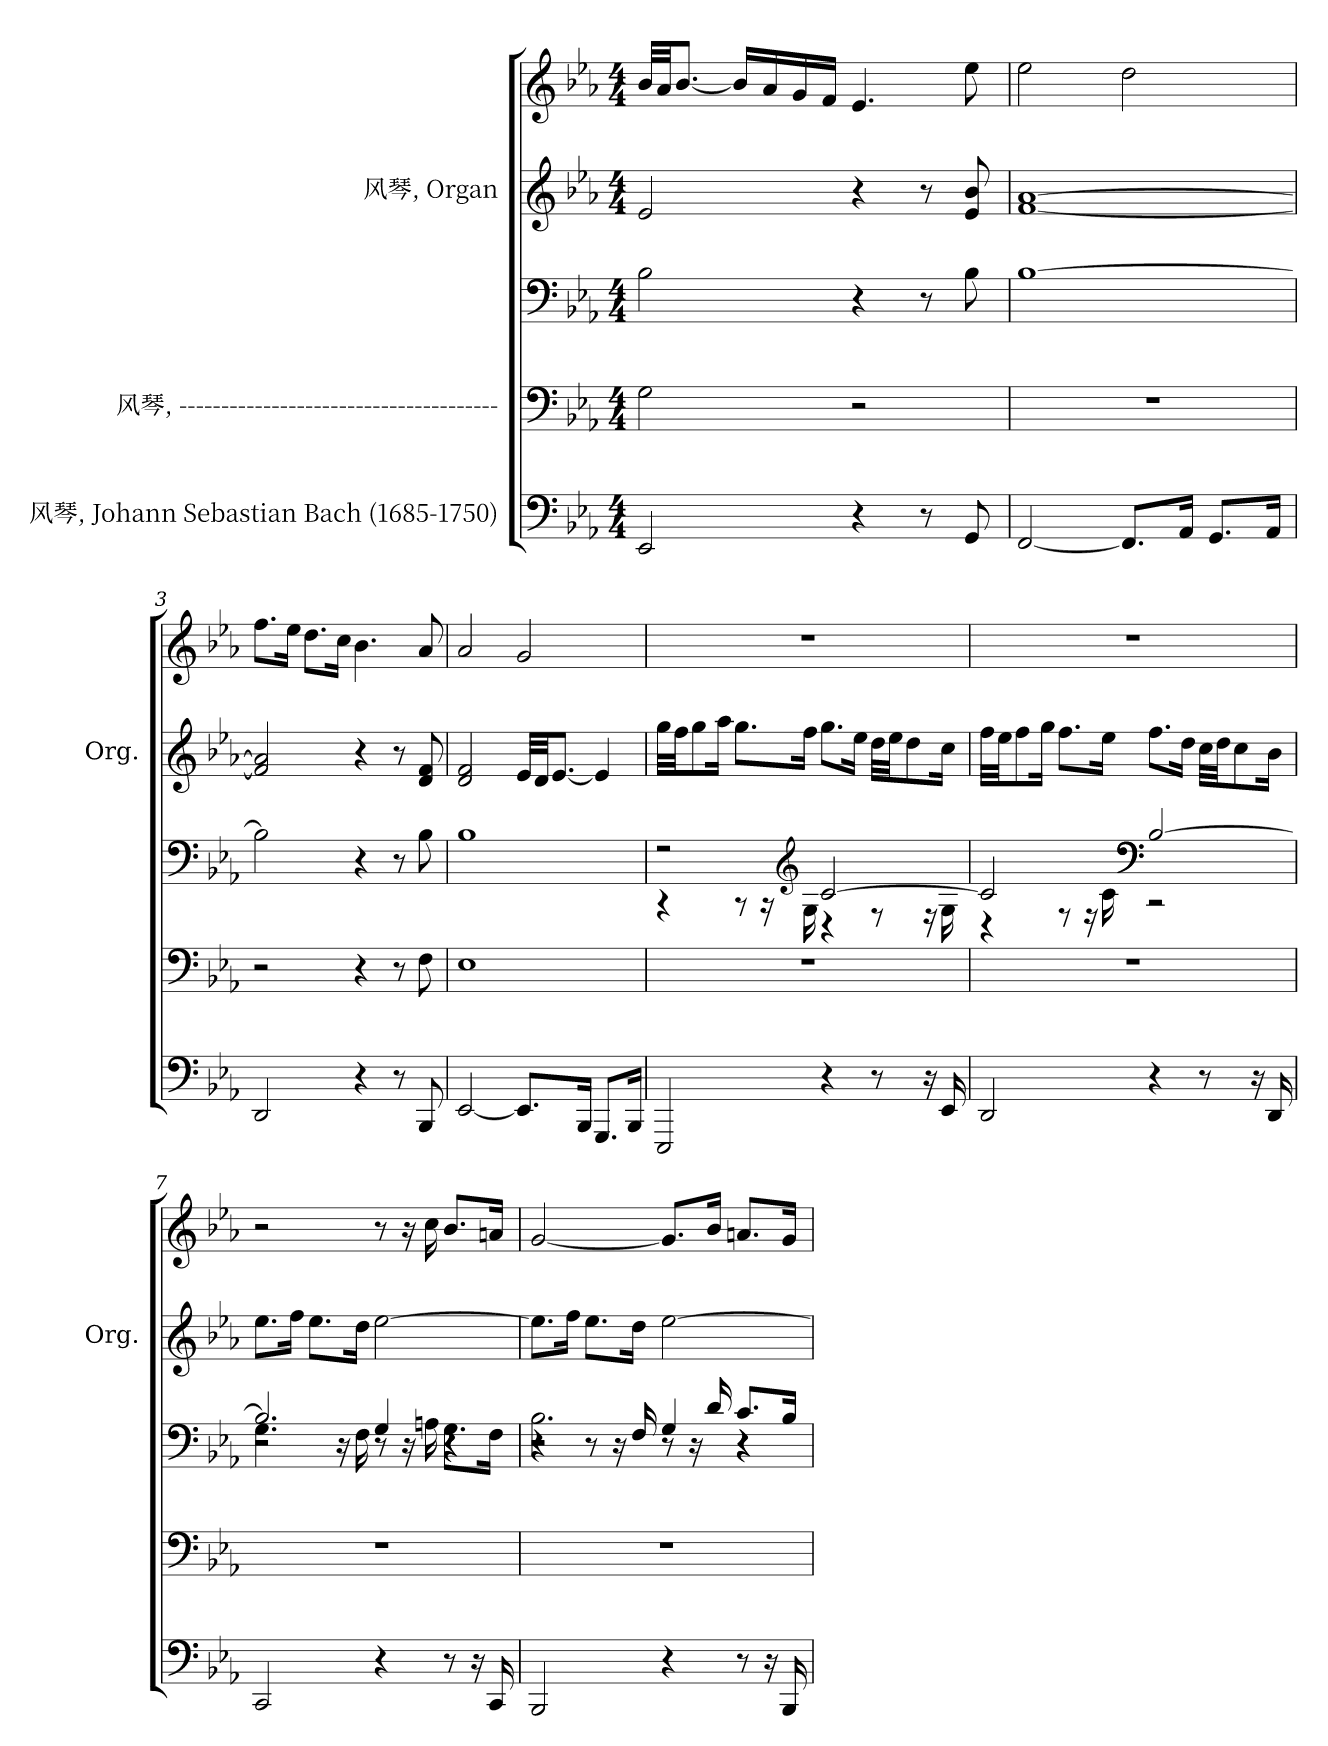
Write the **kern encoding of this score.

**kern	**kern	**kern	**kern	**kern
*part3	*part2	*part2	*part1	*part1
*staff5	*staff4	*staff3	*staff2	*staff1
*I"风琴, Johann Sebastian Bach   (1685-1750)	*I"风琴, --------------------------------------	*	*I"风琴, Organ	*
*	*	*	*I'Org.	*
*clefF4	*clefF4	*clefF4	*clefG2	*clefG2
*k[b-e-a-]	*k[b-e-a-]	*k[b-e-a-]	*k[b-e-a-]	*k[b-e-a-]
*M4/4	*M4/4	*M4/4	*M4/4	*M4/4
*MM100	*MM100	*MM100	*MM100	*MM100
=1	=1	=1	=1	=1
2EE-/	2G\	2B-\	2e-/	32b-/LLL
.	.	.	.	32a-/JJ
.	.	.	.	[8.b-/J
.	.	.	.	16b-/LL]
.	.	.	.	16a-/
.	.	.	.	16g/
.	.	.	.	16f/JJ
4r	2r	4r	4r	4.e-/
8r	.	8r	8r	.
8GG/	.	8B-\	8e-/ 8b-/	8ee-\
=2	=2	=2	=2	=2
[2FF/	1r	[1B-	[1f [1a-	2ee-\
8.FF/L]	.	.	.	2dd\
16AA-/Jk	.	.	.	.
8.GG/L	.	.	.	.
16AA-/Jk	.	.	.	.
!!LO:LB:g=z
=3	=3	=3	=3	=3
2DD/	2r	2B-\]	2f/] 2a-/]	8.ff\L
.	.	.	.	16ee-\Jk
.	.	.	.	8.dd\L
.	.	.	.	16cc\Jk
4r	4r	4r	4r	4.b-\
8r	8r	8r	8r	.
8BBB-/	8F\	8B-\	8d/ 8f/	8a-/
=4	=4	=4	=4	=4
[2EE-/	1E-	1B-	2d/ 2f/	2a-/
8.EE-/L]	.	.	32e-/LLL	2g/
.	.	.	32d/JJ	.
.	.	.	[8.e-/J	.
16BBB-/Jk	.	.	.	.
8.GGG/L	.	.	4e-/]	.
16BBB-/Jk	.	.	.	.
=5	=5	=5	=5	=5
*	*	*^	*	*
2EEE-/	1r	2r	4r	32gg\LLL	1r
.	.	.	.	32ff\JJ	.
.	.	.	.	8gg\	.
.	.	.	.	16aa-\Jk	.
.	.	.	8r	8.gg\L	.
.	.	.	16r	.	.
*	*	*clefG2	*	*	*
.	.	.	16G\	16ff\Jk	.
4r	.	[2c/	4r	8.gg\L	.
.	.	.	.	16ee-\Jk	.
8r	.	.	8r	32dd\LLL	.
.	.	.	.	32ee-\JJ	.
.	.	.	.	8dd\	.
16r	.	.	16r	.	.
16EE-/	.	.	16G\	16cc\Jk	.
!!LO:PB:g=z
=6	=6	=6	=6	=6	=6
2DD/	1r	2c/]	4r	32ff\LLL	1r
.	.	.	.	32ee-\JJ	.
.	.	.	.	8ff\	.
.	.	.	.	16gg\Jk	.
.	.	.	8r	8.ff\L	.
.	.	.	16r	.	.
.	.	.	16c\	16ee-\Jk	.
*	*	*clefF4	*	*	*
4r	.	[2B-/	2r	8.ff\L	.
.	.	.	.	16dd\Jk	.
8r	.	.	.	32cc\LLL	.
.	.	.	.	32dd\JJ	.
.	.	.	.	8cc\	.
16r	.	.	.	.	.
16DD/	.	.	.	16b-\Jk	.
=7	=7	=7	=7	=7	=7
*	*	*	*^	*	*
2CC/	1r	2.B-/]	4.G\	2r	8.ee-\L	2r
.	.	.	.	.	16ff\Jk	.
.	.	.	.	.	8.ee-\L	.
.	.	.	16r	.	.	.
.	.	.	16F\	.	16dd\Jk	.
4r	.	.	8r	4G/	[2ee-\	8r
.	.	.	16r	.	.	16r
.	.	.	16An\	.	.	16cc\
8r	.	4r	8.G\L	4r	.	8.b-/L
16r	.	.	.	.	.	.
16CC/	.	.	16F\Jk	.	.	16an/Jk
=8	=8	=8	=8	=8	=8	=8
2BBB-/	1r	4r	2.B-\	2r	8.ee-\L]	[2g/
.	.	.	.	.	16ff\Jk	.
.	.	8r	.	.	8.ee-\L	.
.	.	16r	.	.	.	.
.	.	16F/	.	.	16dd\Jk	.
4r	.	8r	.	4G/	[2ee-\	8.g/L]
.	.	16r	.	.	.	.
.	.	16d/	.	.	.	16b-/Jk
8r	.	8.c/L	4r	4r	.	8.an/L
16r	.	.	.	.	.	.
16BBB-/	.	16B-/Jk	.	.	.	16g/Jk
*	*	*v	*v	*v	*	*
=	=	=	=	=
*-	*-	*-	*-	*-
